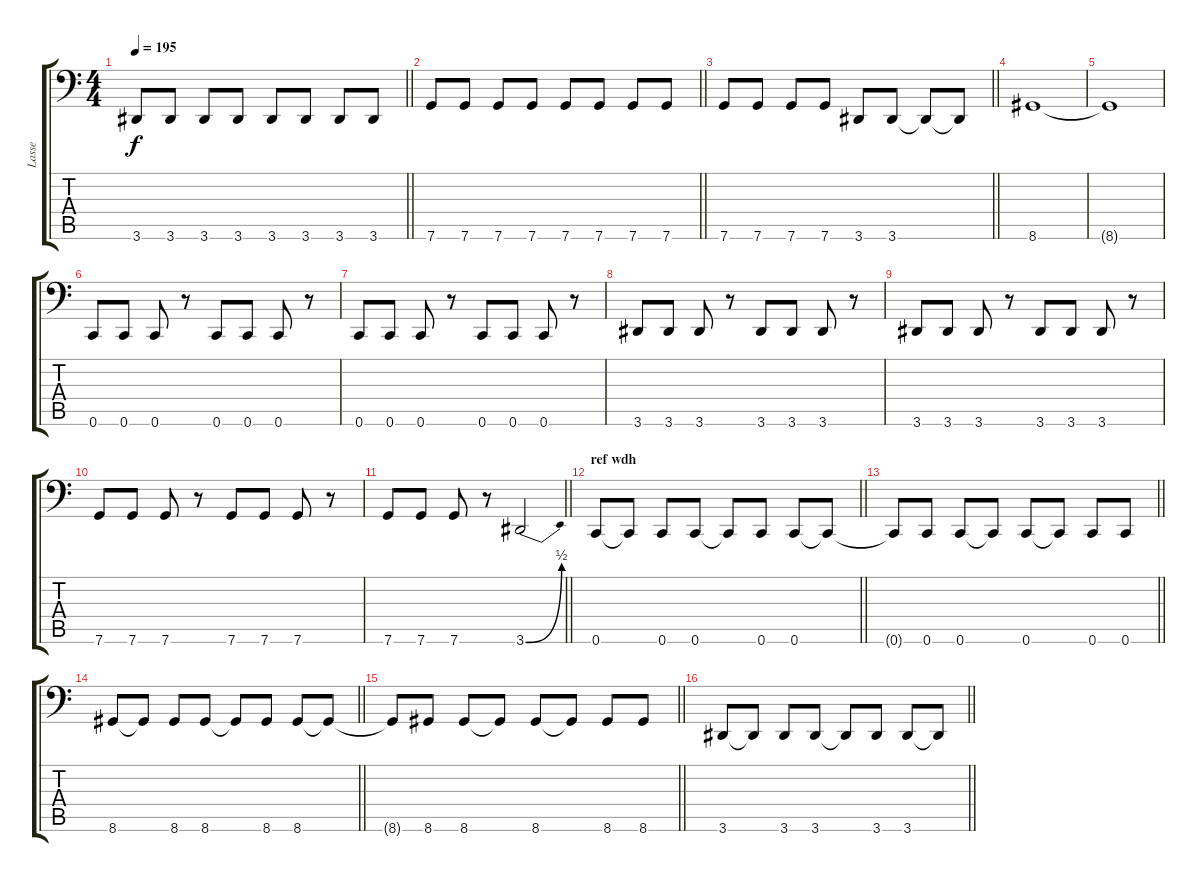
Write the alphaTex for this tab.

\track ("Lasse" "Lasse") {instrument electricbasspick}
\staff {score tabs}
\tuning (D3 A2 F2 C2 G1 C1) {hide}
\ts (4 4)
\tempo 195
\clef f4
\barLineRight lightlight
\ks c
3.6.8{dy f} 3.6.8 3.6.8 3.6.8 3.6.8 3.6.8 3.6.8 3.6.8 |
\barLineRight lightlight
7.6.8 7.6.8 7.6.8 7.6.8 7.6.8 7.6.8 7.6.8 7.6.8 |
\barLineRight lightlight
7.6.8 7.6.8 7.6.8 7.6.8 3.6.8 3.6.8 3.6{t}.8 3.6{t}.8 |
8.6.1 |
8.6{t}.1 |
0.6.8 0.6.8 0.6.8 r.8 0.6.8 0.6.8 0.6.8 r.8 |
0.6.8 0.6.8 0.6.8 r.8 0.6.8 0.6.8 0.6.8 r.8 |
3.6.8 3.6.8 3.6.8 r.8 3.6.8 3.6.8 3.6.8 r.8 |
3.6.8 3.6.8 3.6.8 r.8 3.6.8 3.6.8 3.6.8 r.8 |
7.6.8 7.6.8 7.6.8 r.8 7.6.8 7.6.8 7.6.8 r.8 |
\barLineRight lightlight
7.6.8 7.6.8 7.6.8 r.8 3.6{be (bend 0 0 60 2)}.2 |
\section ("" "ref wdh")
\barLineRight lightlight
0.6.8 0.6{t}.8 0.6.8 0.6.8 0.6{t}.8 0.6.8 0.6.8 0.6{t}.8 |
\barLineRight lightlight
0.6{t}.8 0.6.8 0.6.8 0.6{t}.8 0.6.8 0.6{t}.8 0.6.8 0.6.8 |
\barLineRight lightlight
8.6.8 8.6{t}.8 8.6.8 8.6.8 8.6{t}.8 8.6.8 8.6.8 8.6{t}.8 |
\barLineRight lightlight
8.6{t}.8 8.6.8 8.6.8 8.6{t}.8 8.6.8 8.6{t}.8 8.6.8 8.6.8 |
\barLineRight lightlight
3.6.8 3.6{t}.8 3.6.8 3.6.8 3.6{t}.8 3.6.8 3.6.8 3.6{t}.8
